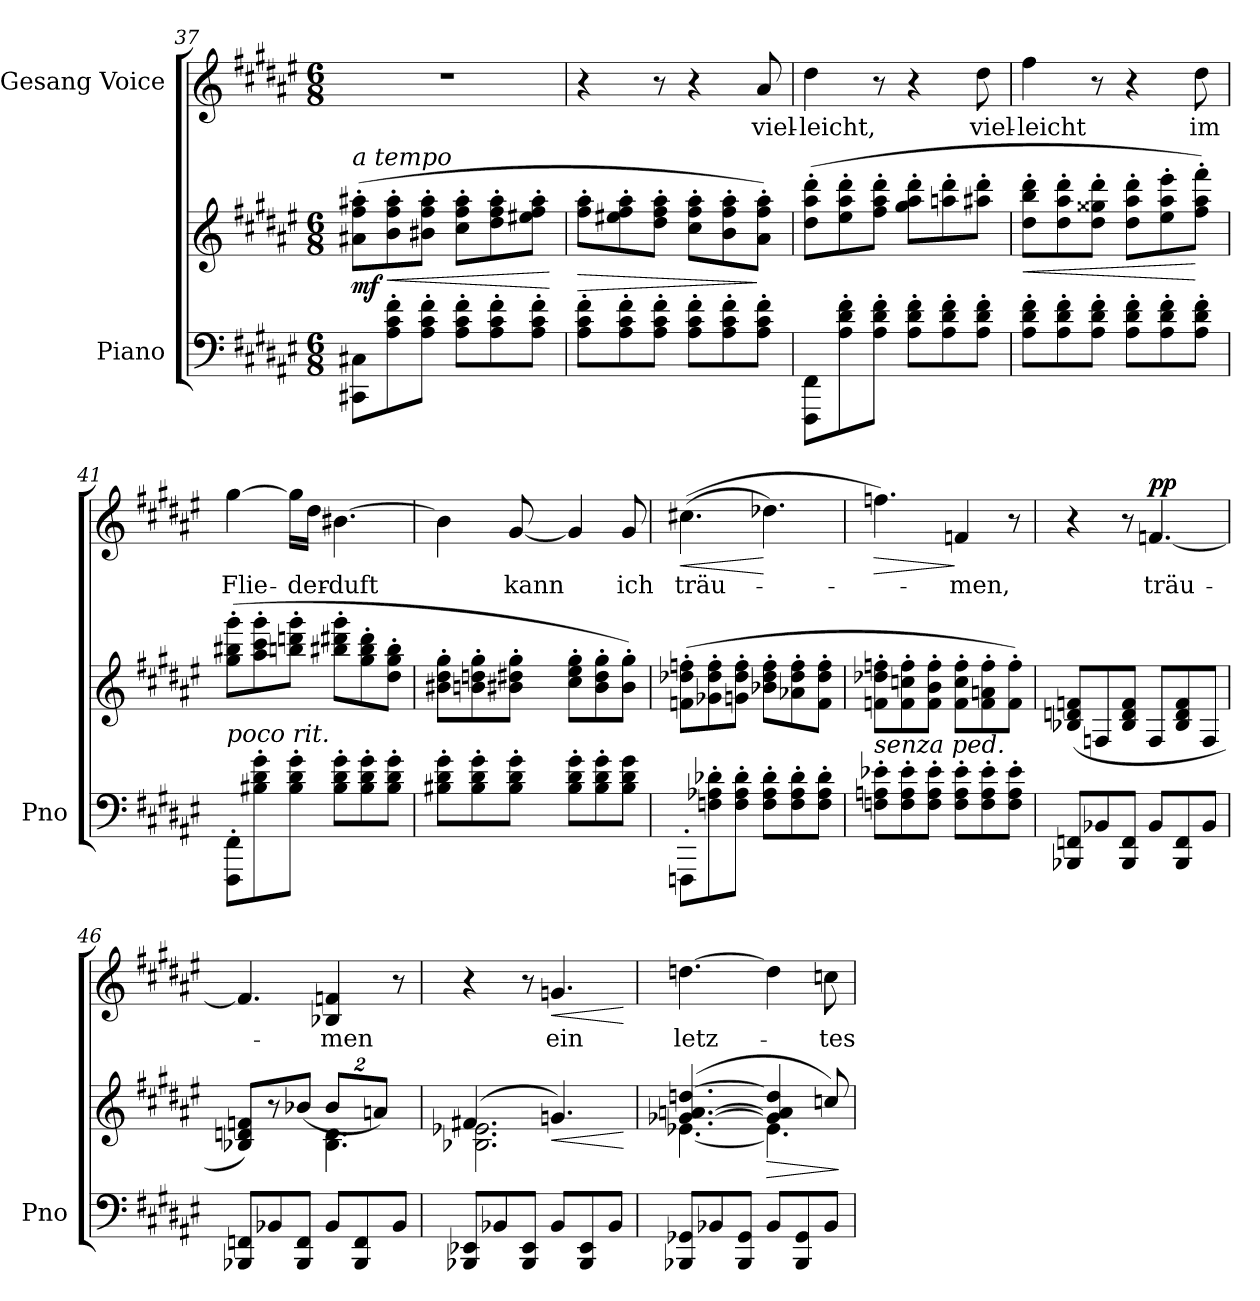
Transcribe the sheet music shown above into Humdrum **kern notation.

**kern	**kern	**dynam	**kern	**text	**dynam
*part2	*part2	*part2	*part1	*part1	*part1
*staff3	*staff2	*staff2/3	*staff1	*staff1	*staff1
*I"Piano	*	*	*I"Gesang Voice	*	*
*I'Pno	*	*	*	*	*
*clefF4	*clefG2	*	*clefG2	*	*
*k[f#c#g#d#a#e#]	*k[f#c#g#d#a#e#]	*	*k[f#c#g#d#a#e#]	*	*
*M6/8	*M6/8	*	*M6/8	*	*
=37	=37	=37	=37	=37	=37
!	!LO:TX:i:t=a tempo	!	!	!	!
!	!	!LO:DY:b	!	!	!
8CC#X\ 8C#X\L	(8a#X\' 8ff#\' 8aa#X\'L	mf	2.r	.	.
!	!	!LO:HP:b	!	!	!
8A#\' 8c#\' 8f#\'	8b\' 8ff#\' 8aa#\'	<	.	.	.
8A#\' 8c#\' 8f#\'J	8b#X\' 8ff#\' 8aa#\'J	.	.	.	.
8A#\' 8c#\' 8f#\'L	8cc#\' 8ff#\' 8aa#\'L	.	.	.	.
8A#\' 8c#\' 8f#\'	8dd#\' 8ff#\' 8aa#\'	.	.	.	.
8A#\' 8c#\' 8f#\'J	8ee#X\' 8ff#\' 8aa#\'J	.	.	.	.
.	.	[	.	.	.
=38	=38	=38	=38	=38	=38
!	!	!LO:HP:b	!	!	!
8A#\' 8c#\' 8f#\'L	8ff#\' 8aa#\'L	>	4r	.	.
8A#\' 8c#\' 8f#\'	8ee#X\' 8ff#\' 8aa#\'	.	.	.	.
8A#\' 8c#\' 8f#\'J	8dd#\' 8ff#\' 8aa#\'J	.	8r	.	.
8A#\' 8c#\' 8f#\'L	8cc#\' 8ff#\' 8aa#\'L	.	4r	.	.
8A#\' 8c#\' 8f#\'	8b\' 8ff#\' 8aa#\'	.	.	.	.
8A#\' 8c#\' 8f#\'J	8a#\' 8ff#\' 8aa#\'J)	]	8a#/	viel-	.
=39	=39	=39	=39	=39	=39
8FFF#/ 8FF#/L	(8dd#\' 8aa#\' 8ddd#\'L	.	4dd#\	-leicht,	.
8A#\' 8d#\' 8f#\'	8ee#\' 8aa#\' 8ddd#\'	.	.	.	.
8A#\' 8d#\' 8f#\'J	8ff#\' 8aa#\' 8ddd#\'J	.	8r	.	.
8A#\' 8d#\' 8f#\'L	8gg#\' 8aa#\' 8ddd#\'L	.	4r	.	.
8A#\' 8d#\' 8f#\'	8aan\' 8ddd#\'	.	.	.	.
8A#\' 8d#\' 8f#\'J	8aa#X\' 8ddd#\'J	.	8dd#\	viel-	.
=40	=40	=40	=40	=40	=40
!	!	!LO:HP:b	!	!	!
8A#\' 8d#\' 8f#\'L	8dd#\' 8bb\' 8ddd#\'L	<	4ff#\	-leicht	.
8A#\' 8d#\' 8f#\'	8dd#\' 8aa#\' 8ddd#\'	.	.	.	.
8A#\' 8d#\' 8f#\'J	8dd#\' 8gg##X\' 8ddd#\'J	.	8r	.	.
8A#\' 8d#\' 8f#\'L	8dd#\' 8aa#\' 8ddd#\'L	.	4r	.	.
8A#\' 8d#\' 8f#\'	8ee#\' 8aa#\' 8eee#\'	.	.	.	.
8A#\' 8d#\' 8f#\'J	8ff#\' 8aa#\' 8fff#\'J)	[	8dd#\	im	.
=41	=41	=41	=41	=41	=41
!LO:TX:i:t=poco rit.	!	!	!	!	!
8FFF#\' 8FF#\'L	(8gg#\' 8bb#X\' 8ggg#\'L	.	[4gg#\	Flie-	.
8B#X\' 8d#\' 8g#\'	8aa#\' 8ccc#\' 8ggg#\'	.	.	.	.
8B#\' 8d#\' 8g#\'J	8bbn\' 8dddn\' 8ggg#\'J	.	16gg#\LL]	.	.
.	.	.	16dd#\JJ	-der-	.
8B#\' 8d#\' 8g#\'L	8bb#X\' 8ddd#X\' 8ggg#\'L	.	[4.b#X\	-duft	.
8B#\' 8d#\' 8g#\'	8gg#\' 8bb#\' 8ddd#\'	.	.	.	.
8B#\' 8d#\' 8g#\'J	8dd#\' 8gg#\' 8bb#\'J	.	.	.	.
=42	=42	=42	=42	=42	=42
8B#X\' 8d#\' 8g#\'L	8b#X\' 8dd#\' 8gg#\'L	.	4b#\]	.	.
8B#\' 8d#\' 8g#\'	8bn\' 8ddn\' 8gg#\'	.	.	.	.
8B#\' 8d#\' 8g#\'J	8b#X\' 8dd#X\' 8gg#\'J	.	[8g#/	kann	.
8B#\' 8d#\' 8g#\'L	8cc#\' 8ee#\' 8gg#\'L	.	4g#/]	.	.
8B#\' 8d#\' 8g#\'	8b#\' 8dd#\' 8gg#\'	.	.	.	.
8B#\ 8d#\ 8g#\J	8b#\' 8gg#\'J)	.	8g#/	ich	.
=43	=43	=43	=43	=43	=43
!	!	!	!	!	!LO:HP:b
8FFFn'\L	(8fn\' 8dd-X\' 8ffn\'L	.	((4.cc#X\	träu-	<
8Fn\' 8A-X\' 8d-X\'	8g-X\' 8dd-\' 8ff\'	.	.	.	.
8F\' 8A-\' 8d-\'J	8gn\' 8dd-\' 8ff\'J	.	.	.	.
8F\' 8A-\' 8d-\'L	8b-X\' 8dd-\' 8ff\'L	.	4.dd-X\)	.	[
8F\' 8A-\' 8d-\'	8a-X\' 8dd-\' 8ff\'	.	.	.	.
8F\' 8A-\' 8d-\'J	8f\' 8dd-\' 8ff\'J	.	.	.	.
=44	=44	=44	=44	=44	=44
!LO:TX:i:t=senza ped.	!	!	!	!	!
!	!	!	!	!	!LO:HP:b
8Fn\' 8An\' 8e-X\'L	8fn\' 8dd-X\' 8ffn\'L	.	4.ffn\)	.	>
8F\' 8A\' 8e-\'	8f\' 8ccn\' 8ff\'	.	.	.	.
8F\' 8A\' 8e-\'J	8f\' 8b\' 8ff\'J	.	.	.	.
8F\' 8A\' 8e-\'L	8f\' 8cc\' 8ff\'L	.	4fn/	-men,	]
8F\' 8A\' 8e-\'	8f\' 8an\' 8ff\'	.	.	.	.
8F\' 8A\' 8e-\'J	8f\' 8ff\'J)	.	8r	.	.
=45	=45	=45	=45	=45	=45
8BBB-X/ 8FFn/L	(8B-X/ 8dn/ 8fn/L	.	4r	.	.
8BB-X/	8Fn/	.	.	.	.
8BBB-/ 8FF/J	8B-/ 8d/ 8f/J	.	8r	.	.
!	!	!	!	!	!LO:DY:a
8BB-/L	8F/L	.	[4.fn/	träu-	pp
8BBB-/ 8FF/	8B-/ 8d/ 8f/	.	.	.	.
8BB-/J	8F/J	.	.	.	.
=46	=46	=46	=46	=46	=46
*	*^	*	*	*	*
8BBB-X/ 8FFn/L	8B-X/ 8dn/ 8fn/L)	4.ryy	.	4.f/]	.	.
8BB-X/	8r	.	.	.	.	.
8BBB-/ 8FF/J	(8b-X/J	.	.	.	.	.
*	*Xbrackettup	*	*	*	*	*
8BB-/L	16%3b-/L	4.B-\ 4.d\	.	4B-X/ 4fn/	-men	.
8BBB-/ 8FF/	.	.	.	.	.	.
.	16%3an/J)	.	.	.	.	.
8BB-/J	.	.	.	8r	.	.
=47	=47	=47	=47	=47	=47	=47
8BBB-X/ 8EE-X/L	(4.f#X/	2.B-X\ 2.e-X\	.	4r	.	.
8BB-X/	.	.	.	.	.	.
8BBB-/ 8EE-/J	.	.	.	8r	.	.
!	!	!	!LO:HP:b	!	!	!LO:HP:b
8BB-/L	4.gn/)	.	<	4.gn/	ein	<
8BBB-/ 8EE-/	.	.	.	.	.	.
8BB-/J	.	.	.	.	.	.
*	*v	*v	*	*	*	*
.	.	[	.	.	[
=48	=48	=48	=48	=48	=48
*	*^	*	*	*	*
8BBB-X/ 8GG-X/L	([>4.g-X/ [4.an/ [4.ddn/	[4.e-X\	.	[4.ddn\	letz-	.
8BB-X/	.	.	.	.	.	.
8BBB-/ 8GG-/J	.	.	.	.	.	.
!	!	!	!LO:HP:b	!	!	!
8BB-/L	4g-/] 4a/] 4dd/]	4.e-\]	>	4dd\]	.	.
8BBB-/ 8GG-/	.	.	.	.	.	.
8BB-/J	8ccn/)	.	.	8ccn\	-tes	.
*	*v	*v	*	*	*	*
.	.	]	.	.	.
=	=	=	=	=	=
*-	*-	*-	*-	*-	*-
